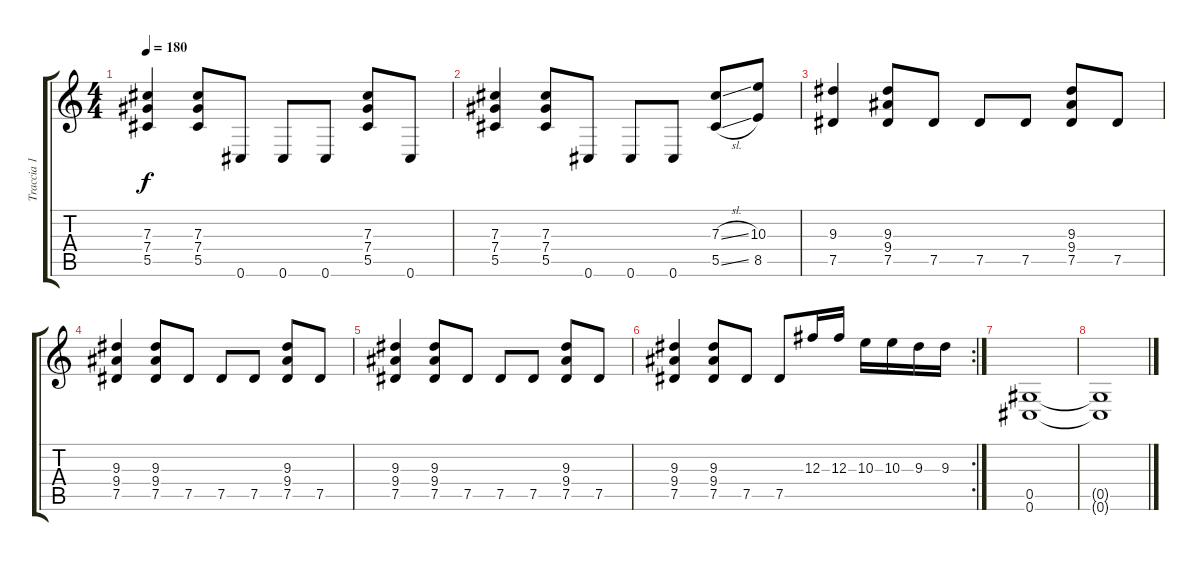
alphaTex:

\track ("Traccia 1" "Traccia 1") {instrument distortionguitar}
\staff {score tabs}
\tuning (Eb4 Bb3 Gb3 Db3 Ab2 Db2) {hide}
\ts (4 4)
\tempo 180
\clef g2
\ks c
(7.3 7.4 5.5).4{dy f} (7.3 7.4 5.5).8 0.6.8 0.6.8 0.6.8 (7.3 7.4 5.5).8 0.6.8 |
(7.3 7.4 5.5).4 (7.3 7.4 5.5).8 0.6.8 0.6.8 0.6.8 (7.3{sl} 5.5{sl}).8 (10.3 8.5).8 |
(9.3 7.5).4 (9.3 9.4 7.5).8 7.5.8 7.5.8 7.5.8 (9.3 9.4 7.5).8 7.5.8 |
(9.3 9.4 7.5).4 (9.3 9.4 7.5).8 7.5.8 7.5.8 7.5.8 (9.3 9.4 7.5).8 7.5.8 |
(9.3 9.4 7.5).4 (9.3 9.4 7.5).8 7.5.8 7.5.8 7.5.8 (9.3 9.4 7.5).8 7.5.8 |
\rc 2
(9.3 9.4 7.5).4 (9.3 9.4 7.5).8 7.5.8 7.5.8 12.3.16 12.3.16 10.3.16 10.3.16 9.3.16 9.3.16 |
(0.5 0.6).1 |
(0.5{t} 0.6{t}).1
